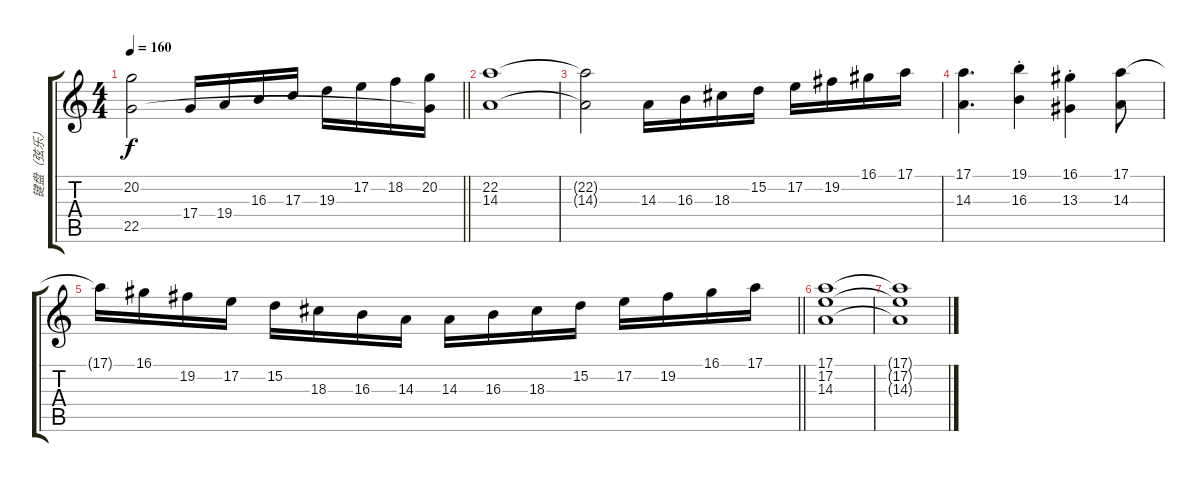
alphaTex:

\track ("键盘（弦乐）" "键盘（弦乐）") {instrument stringensemble1}
\staff {score tabs}
\tuning (E4 B3 G3 D3 A2 E2) {hide}
\ts (4 4)
\tempo 160
\clef g2
\barLineRight lightlight
\ks c
(20.2 22.5).2{dy f} 17.4.16 19.4.16 16.3.16 17.3.16 19.3.16 17.2.16 18.2.16 (20.2 22.5{t}).16 |
(22.2 14.3).1 |
(22.2{t} 14.3{t}).2 14.3.16 16.3.16 18.3.16 15.2.16 17.2.16 19.2.16 16.1.16 17.1.16 |
(17.1 14.3).4{d} (19.1{st} 16.3{st}).4 (16.1{st} 13.3{st}).4 (17.1 14.3).8 |
\barLineRight lightlight
17.1{t}.16 16.1.16 19.2.16 17.2.16 15.2.16 18.3.16 16.3.16 14.3.16 14.3.16 16.3.16 18.3.16 15.2.16 17.2.16 19.2.16 16.1.16 17.1.16 |
(17.1 17.2 14.3).1 |
(17.1{t} 17.2{t} 14.3{t}).1
